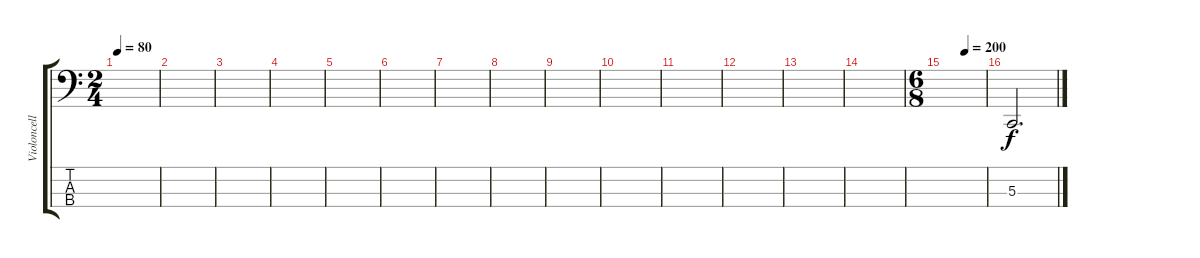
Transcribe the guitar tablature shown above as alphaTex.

\track ("Violoncello" "Violoncell") {instrument cello}
\staff {score tabs}
\tuning (A2 D2 G1 C1) {hide}
\ts (2 4)
\tempo 80
\clef f4
\ks c
|
|
|
|
|
|
|
|
|
|
|
|
|
|
\ts (6 8)
\tempo (200 0.5)
|
5.3.2{d}
